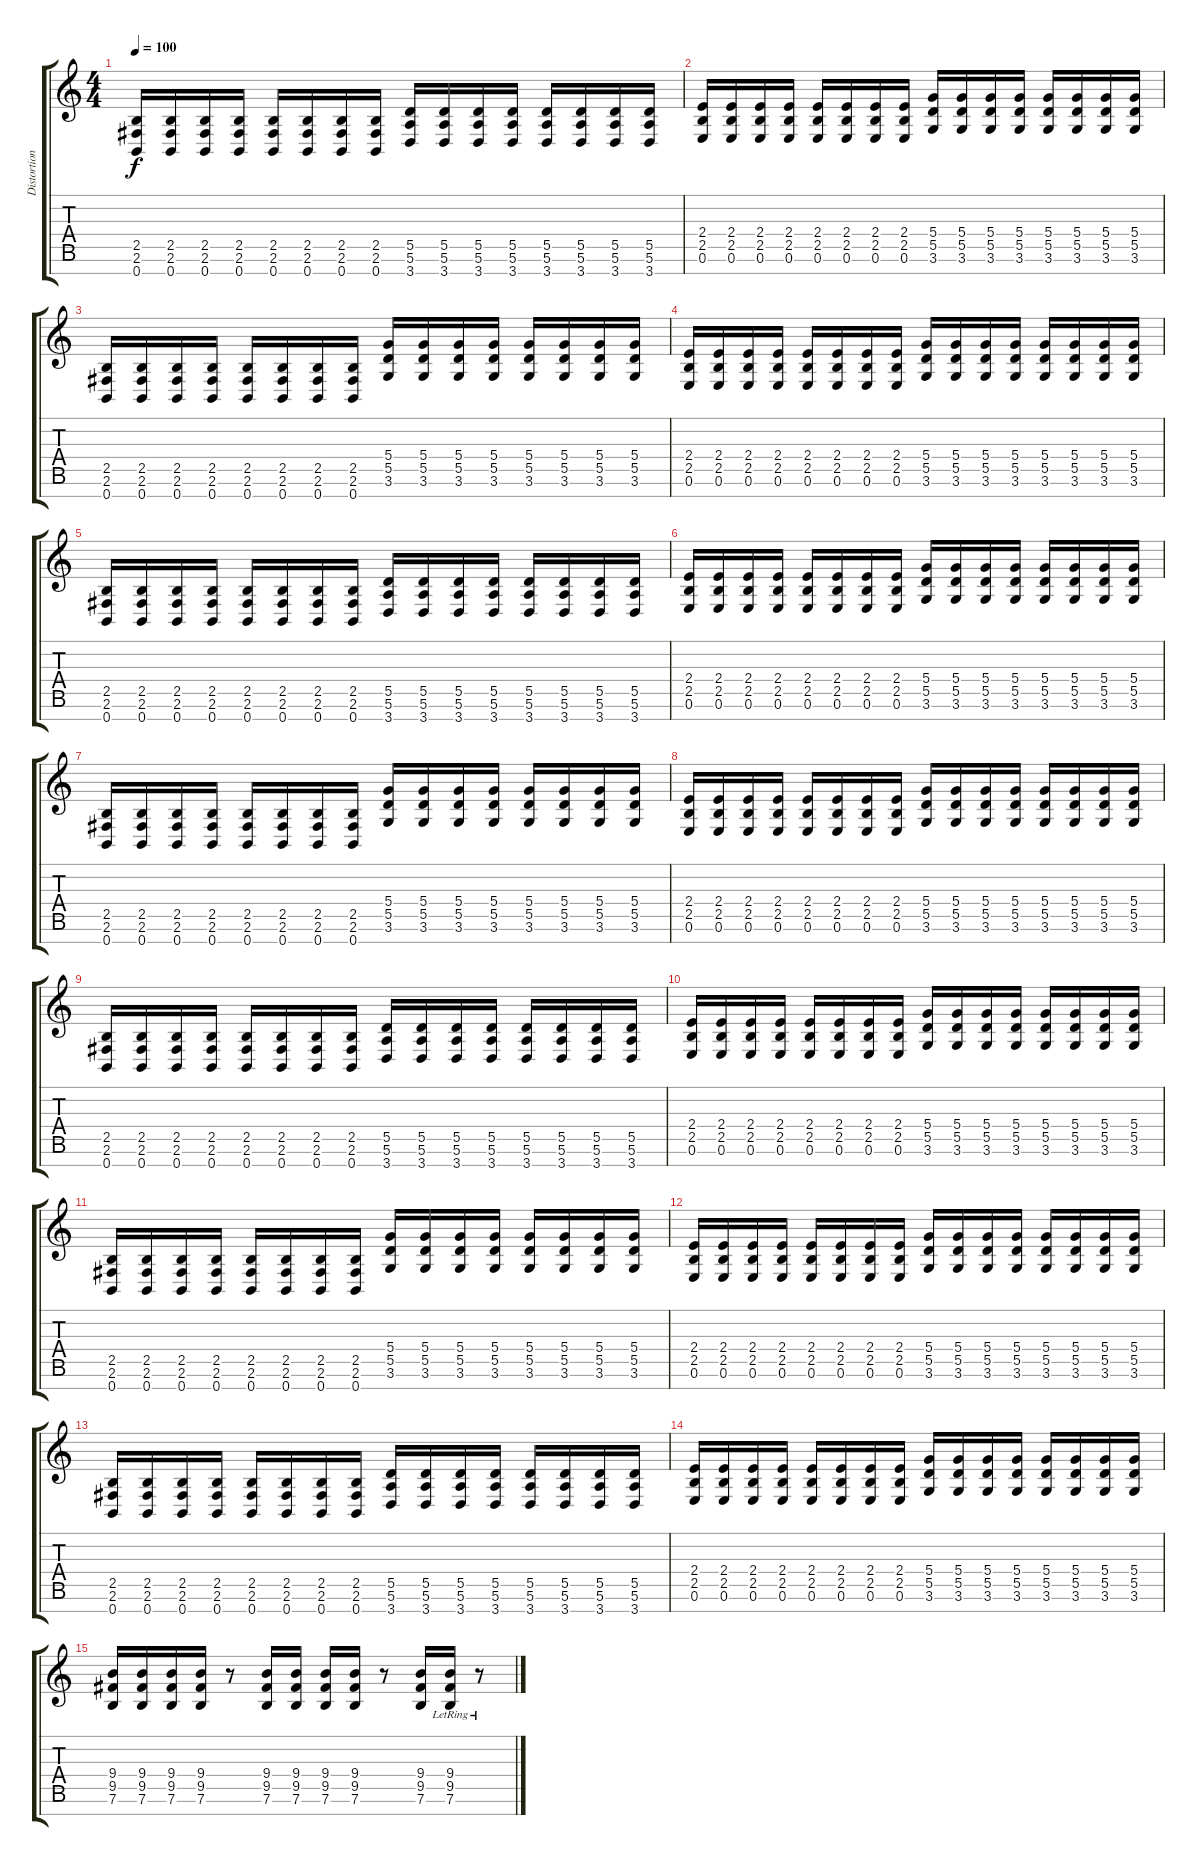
\track ("Distortion Guitar 2" "Distortion") {instrument distortionguitar}
\staff {score tabs}
\tuning (E4 B3 G3 D3 A2 E2 B1) {hide}
\ts (4 4)
\tempo 100
\clef g2
\ks c
(2.5 2.6 0.7).16{dy f} (2.5 2.6 0.7).16 (2.5 2.6 0.7).16 (2.5 2.6 0.7).16 (2.5 2.6 0.7).16 (2.5 2.6 0.7).16 (2.5 2.6 0.7).16 (2.5 2.6 0.7).16 (5.5 5.6 3.7).16 (5.5 5.6 3.7).16 (5.5 5.6 3.7).16 (5.5 5.6 3.7).16 (5.5 5.6 3.7).16 (5.5 5.6 3.7).16 (5.5 5.6 3.7).16 (5.5 5.6 3.7).16 |
(2.4 2.5 0.6).16 (2.4 2.5 0.6).16 (2.4 2.5 0.6).16 (2.4 2.5 0.6).16 (2.4 2.5 0.6).16 (2.4 2.5 0.6).16 (2.4 2.5 0.6).16 (2.4 2.5 0.6).16 (5.4 5.5 3.6).16 (5.4 5.5 3.6).16 (5.4 5.5 3.6).16 (5.4 5.5 3.6).16 (5.4 5.5 3.6).16 (5.4 5.5 3.6).16 (5.4 5.5 3.6).16 (5.4 5.5 3.6).16 |
(2.5 2.6 0.7).16 (2.5 2.6 0.7).16 (2.5 2.6 0.7).16 (2.5 2.6 0.7).16 (2.5 2.6 0.7).16 (2.5 2.6 0.7).16 (2.5 2.6 0.7).16 (2.5 2.6 0.7).16 (5.4 5.5 3.6).16 (5.4 5.5 3.6).16 (5.4 5.5 3.6).16 (5.4 5.5 3.6).16 (5.4 5.5 3.6).16 (5.4 5.5 3.6).16 (5.4 5.5 3.6).16 (5.4 5.5 3.6).16 |
(2.4 2.5 0.6).16 (2.4 2.5 0.6).16 (2.4 2.5 0.6).16 (2.4 2.5 0.6).16 (2.4 2.5 0.6).16 (2.4 2.5 0.6).16 (2.4 2.5 0.6).16 (2.4 2.5 0.6).16 (5.4 5.5 3.6).16 (5.4 5.5 3.6).16 (5.4 5.5 3.6).16 (5.4 5.5 3.6).16 (5.4 5.5 3.6).16 (5.4 5.5 3.6).16 (5.4 5.5 3.6).16 (5.4 5.5 3.6).16 |
(2.5 2.6 0.7).16 (2.5 2.6 0.7).16 (2.5 2.6 0.7).16 (2.5 2.6 0.7).16 (2.5 2.6 0.7).16 (2.5 2.6 0.7).16 (2.5 2.6 0.7).16 (2.5 2.6 0.7).16 (5.5 5.6 3.7).16 (5.5 5.6 3.7).16 (5.5 5.6 3.7).16 (5.5 5.6 3.7).16 (5.5 5.6 3.7).16 (5.5 5.6 3.7).16 (5.5 5.6 3.7).16 (5.5 5.6 3.7).16 |
(2.4 2.5 0.6).16 (2.4 2.5 0.6).16 (2.4 2.5 0.6).16 (2.4 2.5 0.6).16 (2.4 2.5 0.6).16 (2.4 2.5 0.6).16 (2.4 2.5 0.6).16 (2.4 2.5 0.6).16 (5.4 5.5 3.6).16 (5.4 5.5 3.6).16 (5.4 5.5 3.6).16 (5.4 5.5 3.6).16 (5.4 5.5 3.6).16 (5.4 5.5 3.6).16 (5.4 5.5 3.6).16 (5.4 5.5 3.6).16 |
(2.5 2.6 0.7).16 (2.5 2.6 0.7).16 (2.5 2.6 0.7).16 (2.5 2.6 0.7).16 (2.5 2.6 0.7).16 (2.5 2.6 0.7).16 (2.5 2.6 0.7).16 (2.5 2.6 0.7).16 (5.4 5.5 3.6).16 (5.4 5.5 3.6).16 (5.4 5.5 3.6).16 (5.4 5.5 3.6).16 (5.4 5.5 3.6).16 (5.4 5.5 3.6).16 (5.4 5.5 3.6).16 (5.4 5.5 3.6).16 |
(2.4 2.5 0.6).16 (2.4 2.5 0.6).16 (2.4 2.5 0.6).16 (2.4 2.5 0.6).16 (2.4 2.5 0.6).16 (2.4 2.5 0.6).16 (2.4 2.5 0.6).16 (2.4 2.5 0.6).16 (5.4 5.5 3.6).16 (5.4 5.5 3.6).16 (5.4 5.5 3.6).16 (5.4 5.5 3.6).16 (5.4 5.5 3.6).16 (5.4 5.5 3.6).16 (5.4 5.5 3.6).16 (5.4 5.5 3.6).16 |
(2.5 2.6 0.7).16 (2.5 2.6 0.7).16 (2.5 2.6 0.7).16 (2.5 2.6 0.7).16 (2.5 2.6 0.7).16 (2.5 2.6 0.7).16 (2.5 2.6 0.7).16 (2.5 2.6 0.7).16 (5.5 5.6 3.7).16 (5.5 5.6 3.7).16 (5.5 5.6 3.7).16 (5.5 5.6 3.7).16 (5.5 5.6 3.7).16 (5.5 5.6 3.7).16 (5.5 5.6 3.7).16 (5.5 5.6 3.7).16 |
(2.4 2.5 0.6).16 (2.4 2.5 0.6).16 (2.4 2.5 0.6).16 (2.4 2.5 0.6).16 (2.4 2.5 0.6).16 (2.4 2.5 0.6).16 (2.4 2.5 0.6).16 (2.4 2.5 0.6).16 (5.4 5.5 3.6).16 (5.4 5.5 3.6).16 (5.4 5.5 3.6).16 (5.4 5.5 3.6).16 (5.4 5.5 3.6).16 (5.4 5.5 3.6).16 (5.4 5.5 3.6).16 (5.4 5.5 3.6).16 |
(2.5 2.6 0.7).16 (2.5 2.6 0.7).16 (2.5 2.6 0.7).16 (2.5 2.6 0.7).16 (2.5 2.6 0.7).16 (2.5 2.6 0.7).16 (2.5 2.6 0.7).16 (2.5 2.6 0.7).16 (5.4 5.5 3.6).16 (5.4 5.5 3.6).16 (5.4 5.5 3.6).16 (5.4 5.5 3.6).16 (5.4 5.5 3.6).16 (5.4 5.5 3.6).16 (5.4 5.5 3.6).16 (5.4 5.5 3.6).16 |
(2.4 2.5 0.6).16 (2.4 2.5 0.6).16 (2.4 2.5 0.6).16 (2.4 2.5 0.6).16 (2.4 2.5 0.6).16 (2.4 2.5 0.6).16 (2.4 2.5 0.6).16 (2.4 2.5 0.6).16 (5.4 5.5 3.6).16 (5.4 5.5 3.6).16 (5.4 5.5 3.6).16 (5.4 5.5 3.6).16 (5.4 5.5 3.6).16 (5.4 5.5 3.6).16 (5.4 5.5 3.6).16 (5.4 5.5 3.6).16 |
(2.5 2.6 0.7).16 (2.5 2.6 0.7).16 (2.5 2.6 0.7).16 (2.5 2.6 0.7).16 (2.5 2.6 0.7).16 (2.5 2.6 0.7).16 (2.5 2.6 0.7).16 (2.5 2.6 0.7).16 (5.5 5.6 3.7).16 (5.5 5.6 3.7).16 (5.5 5.6 3.7).16 (5.5 5.6 3.7).16 (5.5 5.6 3.7).16 (5.5 5.6 3.7).16 (5.5 5.6 3.7).16 (5.5 5.6 3.7).16 |
(2.4 2.5 0.6).16 (2.4 2.5 0.6).16 (2.4 2.5 0.6).16 (2.4 2.5 0.6).16 (2.4 2.5 0.6).16 (2.4 2.5 0.6).16 (2.4 2.5 0.6).16 (2.4 2.5 0.6).16 (5.4 5.5 3.6).16 (5.4 5.5 3.6).16 (5.4 5.5 3.6).16 (5.4 5.5 3.6).16 (5.4 5.5 3.6).16 (5.4 5.5 3.6).16 (5.4 5.5 3.6).16 (5.4 5.5 3.6).16 |
(9.4 9.5 7.6).16 (9.4 9.5 7.6).16 (9.4 9.5 7.6).16 (9.4 9.5 7.6).16 r.8 (9.4 9.5 7.6).16 (9.4 9.5 7.6).16 (9.4 9.5 7.6).16 (9.4 9.5 7.6).16 r.8 (9.4 9.5 7.6).16 (9.4{lr} 9.5{lr} 7.6{lr}).16 r.8
